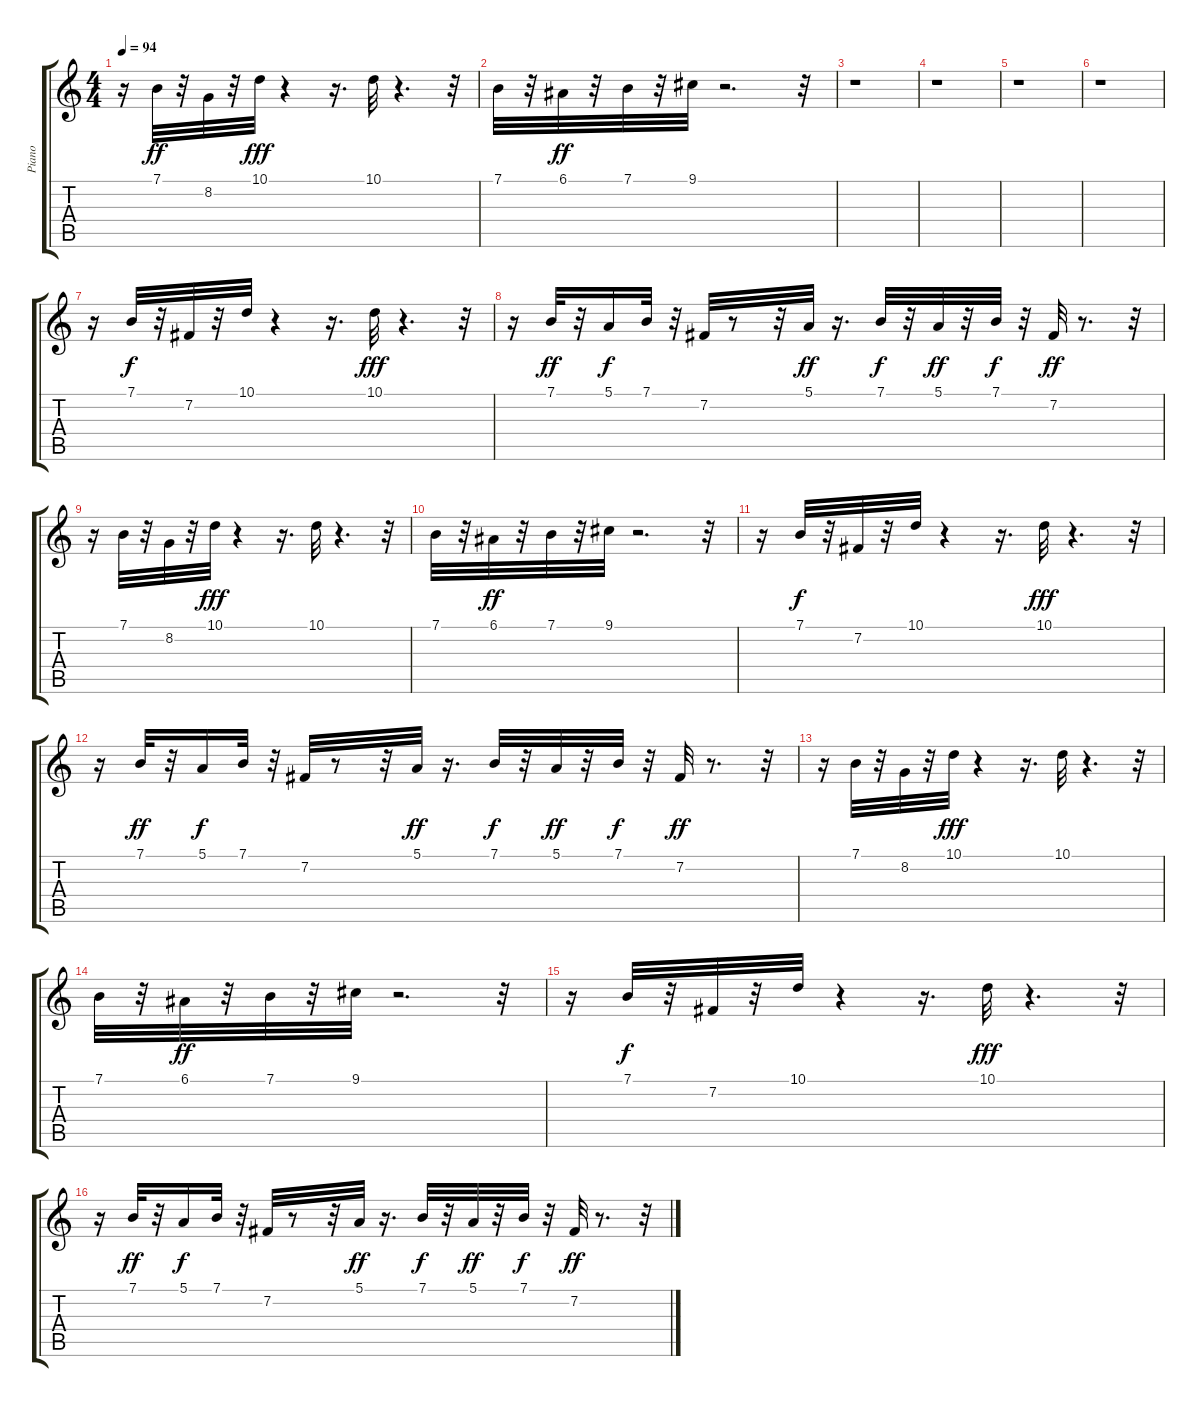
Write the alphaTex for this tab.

\track ("Piano" "Piano") {instrument brightacousticpiano}
\staff {score tabs}
\tuning (E4 B3 G3 D3 A2 E2) {hide}
\ts (4 4)
\tempo 94
\clef g2
\ks c
r.16{dy ff} 7.1.32 r.32 8.2.32 r.32 10.1.32{dy fff} r.4 r.16{d} 10.1.32 r.4{d} r.32 |
7.1.32 r.32 6.1.32{dy ff} r.32 7.1.32 r.32 9.1.32 r.2{d} r.32 |
r.1 |
r.1 |
r.1 |
r.1 |
r.16 7.1.32{dy f} r.32 7.2.32 r.32 10.1.32 r.4 r.16{d} 10.1.32{dy fff} r.4{d} r.32 |
r.16 7.1.32{dy ff} r.32 5.1.16{dy f} 7.1.32 r.32 7.2.32 r.8 r.32 5.1.32{dy ff} r.16{d} 7.1.32{dy f} r.32 5.1.32{dy ff} r.32 7.1.32{dy f} r.32 7.2.32{dy ff} r.8{d} r.32 |
r.16 7.1.32 r.32 8.2.32 r.32 10.1.32{dy fff} r.4 r.16{d} 10.1.32 r.4{d} r.32 |
7.1.32 r.32 6.1.32{dy ff} r.32 7.1.32 r.32 9.1.32 r.2{d} r.32 |
r.16 7.1.32{dy f} r.32 7.2.32 r.32 10.1.32 r.4 r.16{d} 10.1.32{dy fff} r.4{d} r.32 |
r.16 7.1.32{dy ff} r.32 5.1.16{dy f} 7.1.32 r.32 7.2.32 r.8 r.32 5.1.32{dy ff} r.16{d} 7.1.32{dy f} r.32 5.1.32{dy ff} r.32 7.1.32{dy f} r.32 7.2.32{dy ff} r.8{d} r.32 |
r.16 7.1.32 r.32 8.2.32 r.32 10.1.32{dy fff} r.4 r.16{d} 10.1.32 r.4{d} r.32 |
7.1.32 r.32 6.1.32{dy ff} r.32 7.1.32 r.32 9.1.32 r.2{d} r.32 |
r.16 7.1.32{dy f} r.32 7.2.32 r.32 10.1.32 r.4 r.16{d} 10.1.32{dy fff} r.4{d} r.32 |
r.16 7.1.32{dy ff} r.32 5.1.16{dy f} 7.1.32 r.32 7.2.32 r.8 r.32 5.1.32{dy ff} r.16{d} 7.1.32{dy f} r.32 5.1.32{dy ff} r.32 7.1.32{dy f} r.32 7.2.32{dy ff} r.8{d} r.32
